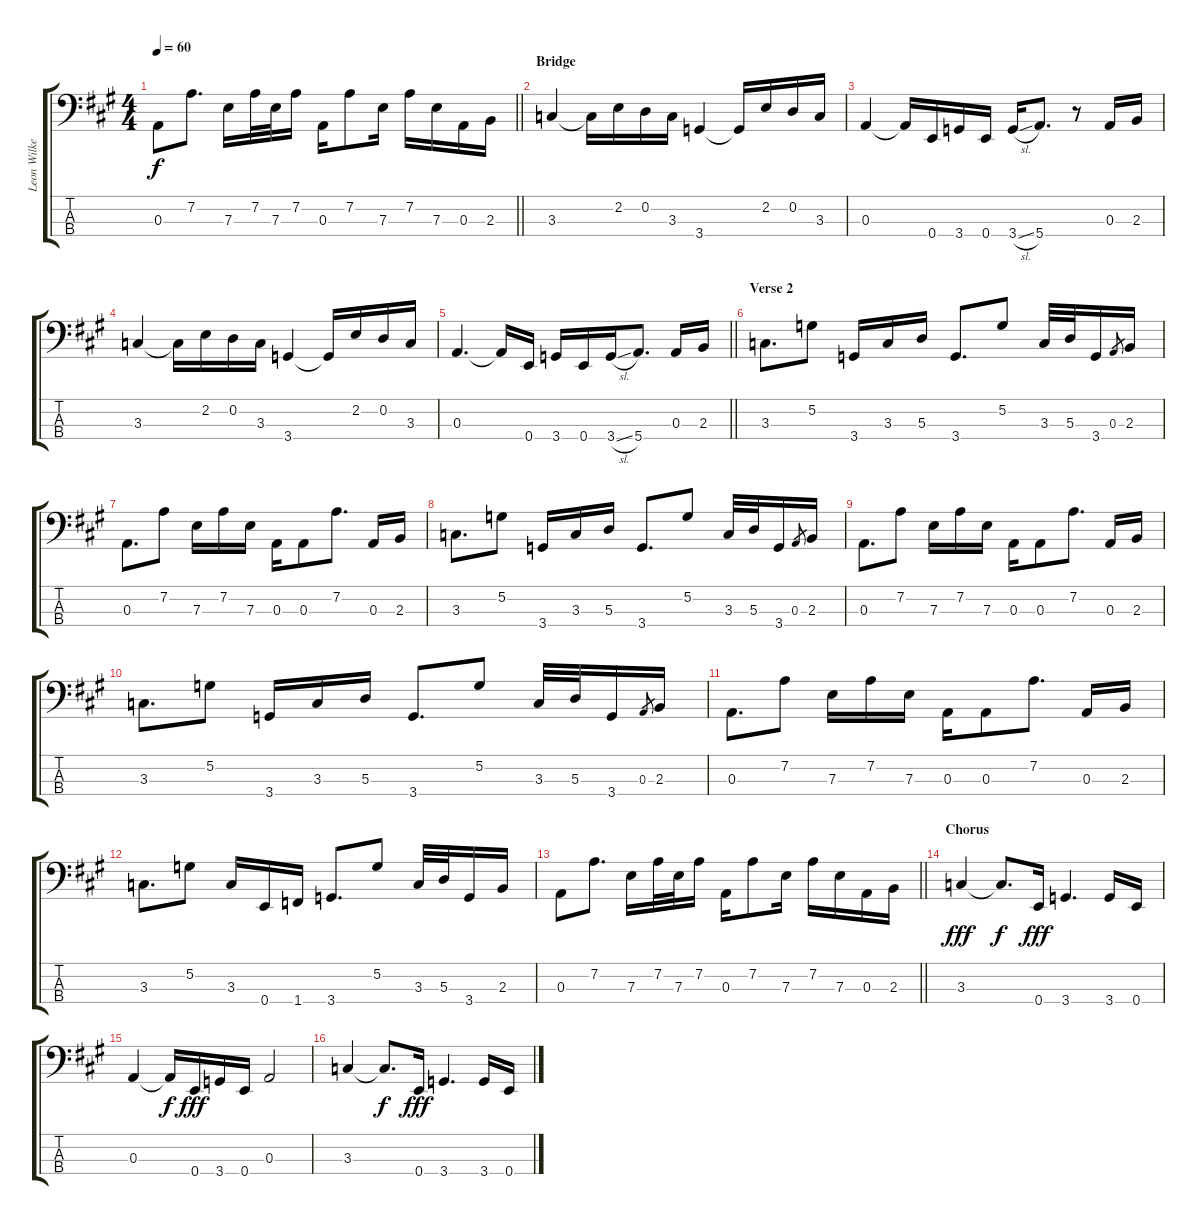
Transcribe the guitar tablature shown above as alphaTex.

\track ("Leon Wilkeson - Bass Guitar" "Leon Wilke") {instrument electricbasspick}
\staff {score tabs}
\tuning (G2 D2 A1 E1) {hide}
\ts (4 4)
\tempo 60
\clef f4
\barLineRight lightlight
\ks f#minor
0.3.8{dy f} 7.2.8{d} 7.3.16 7.2.32 7.3.32 7.2.16 0.3.16 7.2.8 7.3.16 7.2.16 7.3.16 0.3.16 2.3.16 |
\section ("" "Bridge")
3.3.4 3.3{t}.16 2.2.16 0.2.16 3.3.16 3.4.4 3.4{t}.16 2.2.16 0.2.16 3.3.16 |
0.3.4 0.3{t}.16 0.4.16 3.4.16 0.4.16 3.4{sl}.16 5.4.8{d} r.8 0.3.16 2.3.16 |
3.3.4 3.3{t}.16 2.2.16 0.2.16 3.3.16 3.4.4 3.4{t}.16 2.2.16 0.2.16 3.3.16 |
\barLineRight lightlight
0.3.4{d} 0.3{t}.16 0.4.16 3.4.16 0.4.16 3.4{sl}.16 5.4.8{d} 0.3.16 2.3.16 |
\section ("" "Verse 2")
3.3.8{d} 5.2.8 3.4.16 3.3.16 5.3.16 3.4.8{d} 5.2.8 3.3.32 5.3.32 3.4.16 0.3.8{gr} 2.3.16 |
0.3.8{d} 7.2.8 7.3.16 7.2.16 7.3.16 0.3.16 0.3.8 7.2.8{d} 0.3.16 2.3.16 |
3.3.8{d} 5.2.8 3.4.16 3.3.16 5.3.16 3.4.8{d} 5.2.8 3.3.32 5.3.32 3.4.16 0.3.8{gr} 2.3.16 |
0.3.8{d} 7.2.8 7.3.16 7.2.16 7.3.16 0.3.16 0.3.8 7.2.8{d} 0.3.16 2.3.16 |
3.3.8{d} 5.2.8 3.4.16 3.3.16 5.3.16 3.4.8{d} 5.2.8 3.3.32 5.3.32 3.4.16 0.3.8{gr} 2.3.16 |
0.3.8{d} 7.2.8 7.3.16 7.2.16 7.3.16 0.3.16 0.3.8 7.2.8{d} 0.3.16 2.3.16 |
3.3.8{d} 5.2.8 3.3.16 0.4.16 1.4.16 3.4.8{d} 5.2.8 3.3.32 5.3.32 3.4.16 2.3.16 |
\barLineRight lightlight
0.3.8 7.2.8{d} 7.3.16 7.2.32 7.3.32 7.2.16 0.3.16 7.2.8 7.3.16 7.2.16 7.3.16 0.3.16 2.3.16 |
\section ("" "Chorus")
3.3.4{dy fff} 3.3{t}.8{d dy f} 0.4.16{dy fff} 3.4.4{d} 3.4.16 0.4.16 |
0.3.4 0.3{t}.16{dy f} 0.4.16{dy fff} 3.4.16 0.4.16 0.3.2 |
3.3.4 3.3{t}.8{d dy f} 0.4.16{dy fff} 3.4.4{d} 3.4.16 0.4.16
